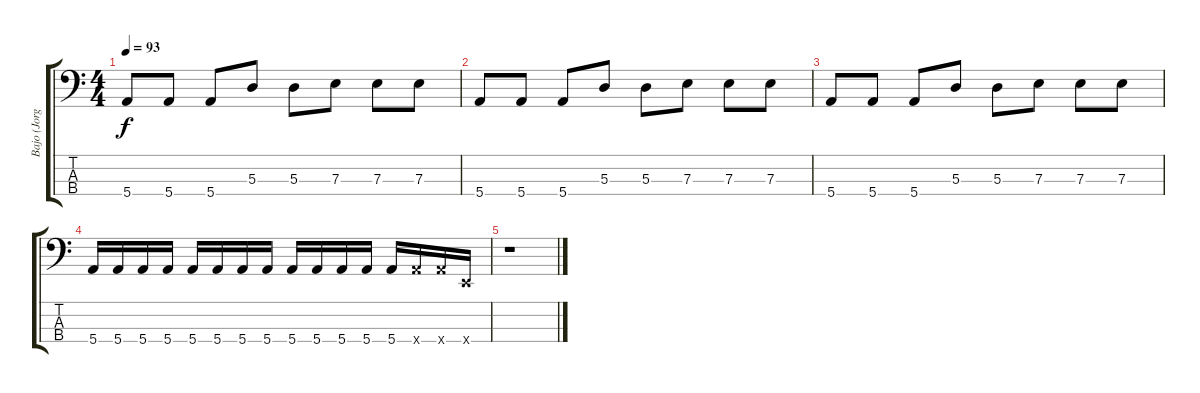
\track ("Bajo (Jorge Gonzalez)" "Bajo (Jorg") {instrument electricbasspick}
\staff {score tabs}
\tuning (G2 D2 A1 E1) {hide}
\ts (4 4)
\tempo 93
\clef f4
\ks c
5.4.8{dy f} 5.4.8 5.4.8 5.3.8 5.3.8 7.3.8 7.3.8 7.3.8 |
5.4.8 5.4.8 5.4.8 5.3.8 5.3.8 7.3.8 7.3.8 7.3.8 |
5.4.8 5.4.8 5.4.8 5.3.8 5.3.8 7.3.8 7.3.8 7.3.8 |
5.4.16 5.4.16 5.4.16 5.4.16 5.4.16 5.4.16 5.4.16 5.4.16 5.4.16 5.4.16 5.4.16 5.4.16 5.4.16 5.4{x}.16 5.4{x}.16 0.4{x}.16 |
r.1
